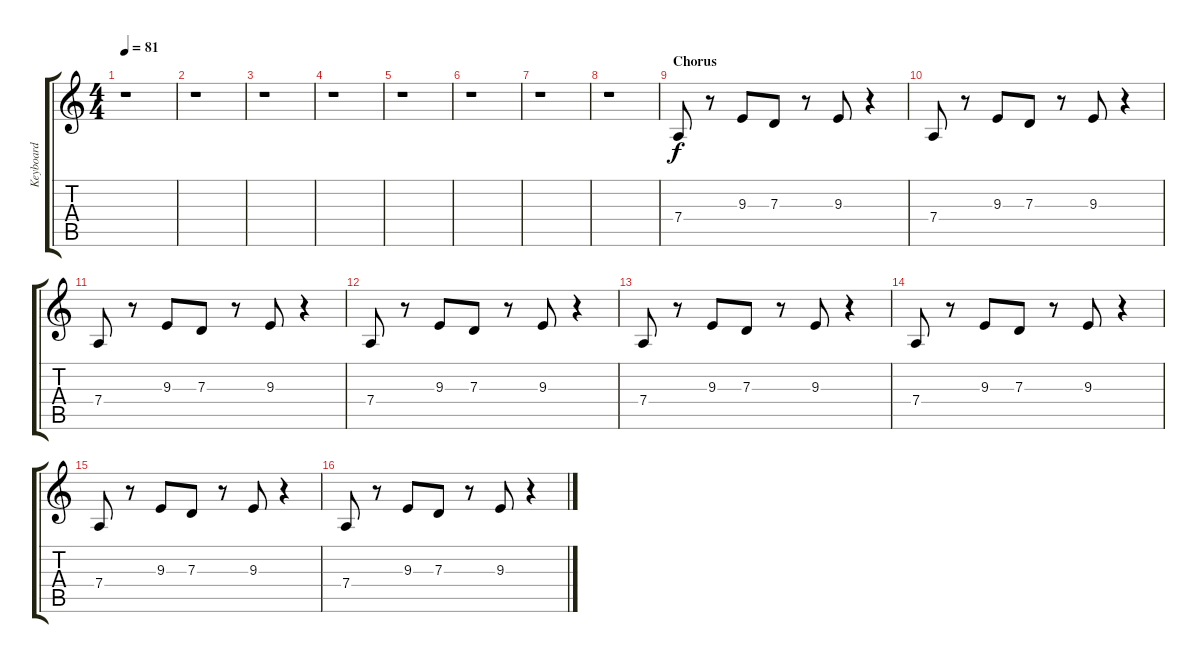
\track ("Keyboard" "Keyboard") {instrument tremolostrings}
\staff {score tabs}
\tuning (E4 B3 G3 D3 A2 E2) {hide}
\ts (4 4)
\tempo 81
\clef g2
\ks c
r.1{dy f} |
r.1 |
r.1 |
r.1 |
r.1 |
r.1 |
r.1 |
r.1 |
\section ("" "Chorus ")
7.4.8 r.8 9.3.8 7.3.8 r.8 9.3.8 r.4 |
7.4.8 r.8 9.3.8 7.3.8 r.8 9.3.8 r.4 |
7.4.8 r.8 9.3.8 7.3.8 r.8 9.3.8 r.4 |
7.4.8 r.8 9.3.8 7.3.8 r.8 9.3.8 r.4 |
7.4.8 r.8 9.3.8 7.3.8 r.8 9.3.8 r.4 |
7.4.8 r.8 9.3.8 7.3.8 r.8 9.3.8 r.4 |
7.4.8 r.8 9.3.8 7.3.8 r.8 9.3.8 r.4 |
7.4.8 r.8 9.3.8 7.3.8 r.8 9.3.8 r.4
